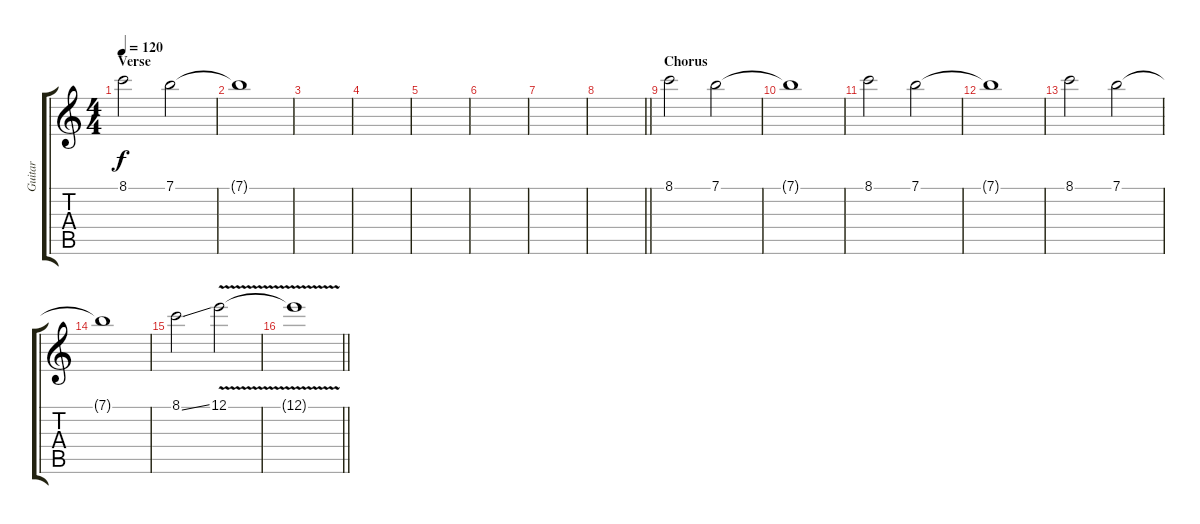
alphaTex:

\track ("Guitar" "Guitar") {instrument distortionguitar}
\staff {score tabs}
\tuning (E4 B3 G3 D3 A2 E2) {hide}
\ts (4 4)
\section ("" "Verse")
\tempo 120
\clef g2
\ks c
8.1.2{dy f} 7.1.2 |
7.1{t}.1 |
|
|
|
|
|
\barLineRight lightlight
|
\section ("" "Chorus")
8.1.2 7.1.2 |
7.1{t}.1 |
8.1.2 7.1.2 |
7.1{t}.1 |
8.1.2 7.1.2 |
7.1{t}.1 |
8.1{ss}.2 12.1{v}.2 |
\barLineRight lightlight
12.1{t}.1
